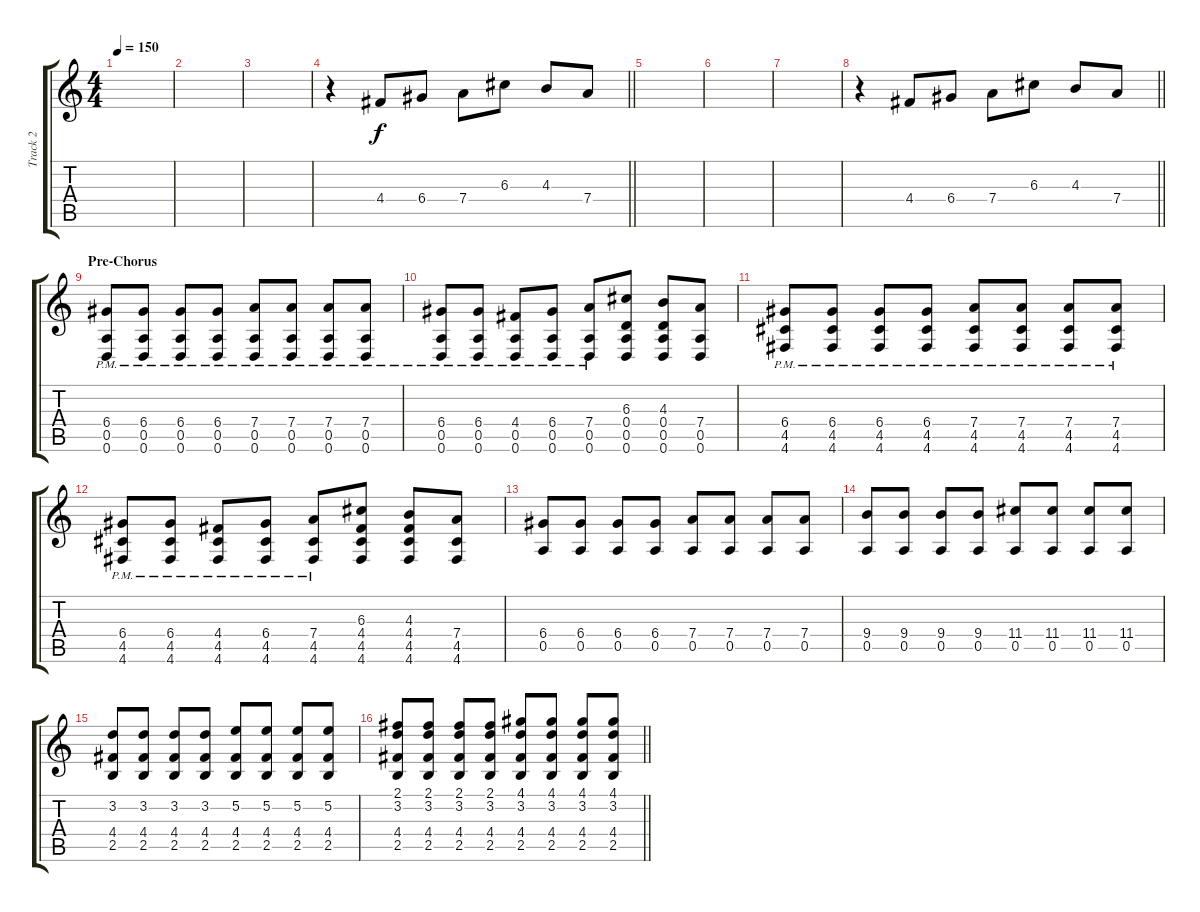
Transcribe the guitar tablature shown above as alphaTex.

\track ("Track 2" "Track 2") {instrument electricguitarclean}
\staff {score tabs}
\tuning (E4 B3 G3 D3 A2 D2) {hide}
\ts (4 4)
\tempo 150
\clef g2
\ks c
|
|
|
\barLineRight lightlight
r.4 4.4.8 6.4.8 7.4.8 6.3.8 4.3.8 7.4.8 |
|
|
|
\barLineRight lightlight
r.4 4.4.8 6.4.8 7.4.8 6.3.8 4.3.8 7.4.8 |
\section ("" "Pre-Chorus ")
(6.4{pm} 0.5{pm} 0.6{pm}).8 (6.4{pm} 0.5{pm} 0.6{pm}).8 (6.4{pm} 0.5{pm} 0.6{pm}).8 (6.4{pm} 0.5{pm} 0.6{pm}).8 (7.4{pm} 0.5{pm} 0.6{pm}).8 (7.4{pm} 0.5{pm} 0.6{pm}).8 (7.4{pm} 0.5{pm} 0.6{pm}).8 (7.4{pm} 0.5{pm} 0.6{pm}).8 |
(6.4{pm} 0.5{pm} 0.6{pm}).8 (6.4{pm} 0.5{pm} 0.6{pm}).8 (4.4{pm} 0.5{pm} 0.6{pm}).8 (6.4{pm} 0.5{pm} 0.6{pm}).8 (7.4{pm} 0.5{pm} 0.6{pm}).8 (6.3 0.4 0.5 0.6).8 (4.3 0.4 0.5 0.6).8 (7.4 0.5 0.6).8 |
(6.4{pm} 4.5{pm} 4.6{pm}).8 (6.4{pm} 4.5{pm} 4.6{pm}).8 (6.4{pm} 4.5{pm} 4.6{pm}).8 (6.4{pm} 4.5{pm} 4.6{pm}).8 (7.4{pm} 4.5{pm} 4.6{pm}).8 (7.4{pm} 4.5{pm} 4.6{pm}).8 (7.4{pm} 4.5{pm} 4.6{pm}).8 (7.4{pm} 4.5{pm} 4.6{pm}).8 |
(6.4{pm} 4.5{pm} 4.6{pm}).8 (6.4{pm} 4.5{pm} 4.6{pm}).8 (4.4{pm} 4.5{pm} 4.6{pm}).8 (6.4{pm} 4.5{pm} 4.6{pm}).8 (7.4{pm} 4.5{pm} 4.6{pm}).8 (6.3 4.4 4.5 4.6).8 (4.3 4.4 4.5 4.6).8 (7.4 4.5 4.6).8 |
(6.4 0.5).8 (6.4 0.5).8 (6.4 0.5).8 (6.4 0.5).8 (7.4 0.5).8 (7.4 0.5).8 (7.4 0.5).8 (7.4 0.5).8 |
(9.4 0.5).8 (9.4 0.5).8 (9.4 0.5).8 (9.4 0.5).8 (11.4 0.5).8 (11.4 0.5).8 (11.4 0.5).8 (11.4 0.5).8 |
(3.2 4.4 2.5).8 (3.2 4.4 2.5).8 (3.2 4.4 2.5).8 (3.2 4.4 2.5).8 (5.2 4.4 2.5).8 (5.2 4.4 2.5).8 (5.2 4.4 2.5).8 (5.2 4.4 2.5).8 |
\barLineRight lightlight
(2.1 3.2 4.4 2.5).8 (2.1 3.2 4.4 2.5).8 (2.1 3.2 4.4 2.5).8 (2.1 3.2 4.4 2.5).8 (4.1 3.2 4.4 2.5).8 (4.1 3.2 4.4 2.5).8 (4.1 3.2 4.4 2.5).8 (4.1 3.2 4.4 2.5).8
